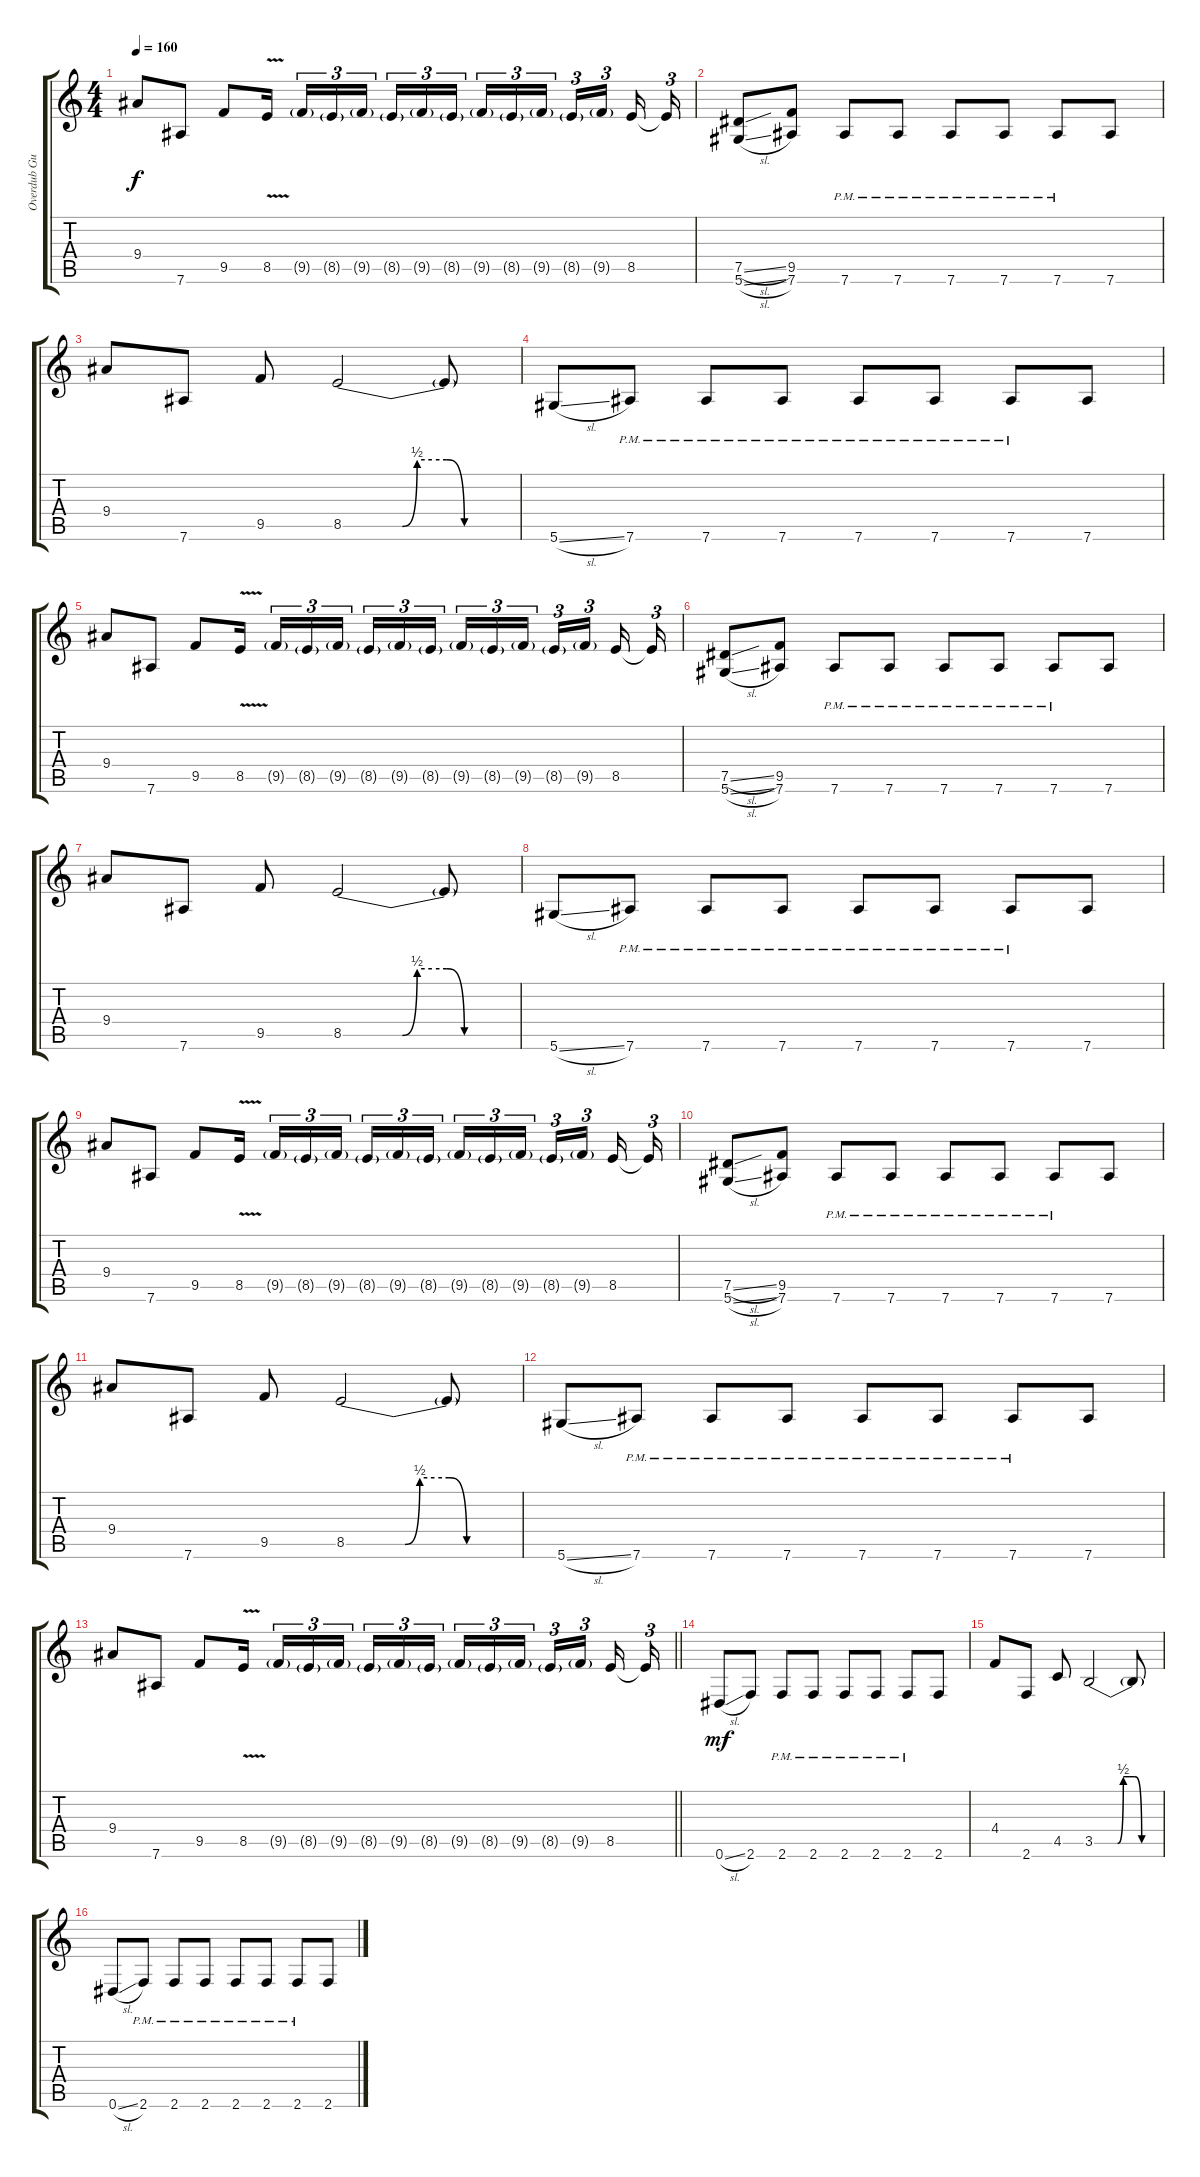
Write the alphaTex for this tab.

\track ("Overdub Guitar" "Overdub Gu") {instrument distortionguitar}
\staff {score tabs}
\tuning (Eb4 Bb3 Gb3 Db3 Ab2 Eb2) {hide}
\ts (4 4)
\tempo 160
\clef g2
\ks c
9.4.8{dy f} 7.6.8 9.5.8 8.5{v}.16{beam splitsecondary} 9.5{g}.16{tu (3 2)} 8.5{g}.16{tu (3 2)} 9.5{g}.16{tu (3 2) beam splitsecondary} 8.5{g}.16{tu (3 2)} 9.5{g}.16{tu (3 2)} 8.5{g}.16{tu (3 2) beam splitsecondary} 9.5{g}.16{tu (3 2)} 8.5{g}.16{tu (3 2)} 9.5{g}.16{tu (3 2) beam splitsecondary} 8.5{g}.16{tu (3 2)} 9.5{g}.16{tu (3 2) beam splitsecondary} 8.5.16 8.5{t}.16{tu (3 2)} |
(7.5{sl} 5.6{sl}).8 (9.5 7.6).8 7.6{pm}.8 7.6{pm}.8 7.6{pm}.8 7.6{pm}.8 7.6{pm}.8 7.6.8 |
9.4.8 7.6.8 9.5.8 8.5{be (custom 0 0 10 0 20 0 25 2 30 2 35 2 41 0 60 0)}.2 8.5{t}.8 |
5.6{sl}.8 7.6{pm}.8 7.6{pm}.8 7.6{pm}.8 7.6{pm}.8 7.6{pm}.8 7.6{pm}.8 7.6.8 |
9.4.8 7.6.8 9.5.8 8.5{v}.16{beam splitsecondary} 9.5{g}.16{tu (3 2)} 8.5{g}.16{tu (3 2)} 9.5{g}.16{tu (3 2) beam splitsecondary} 8.5{g}.16{tu (3 2)} 9.5{g}.16{tu (3 2)} 8.5{g}.16{tu (3 2) beam splitsecondary} 9.5{g}.16{tu (3 2)} 8.5{g}.16{tu (3 2)} 9.5{g}.16{tu (3 2) beam splitsecondary} 8.5{g}.16{tu (3 2)} 9.5{g}.16{tu (3 2) beam splitsecondary} 8.5.16 8.5{t}.16{tu (3 2)} |
(7.5{sl} 5.6{sl}).8 (9.5 7.6).8 7.6{pm}.8 7.6{pm}.8 7.6{pm}.8 7.6{pm}.8 7.6{pm}.8 7.6.8 |
9.4.8 7.6.8 9.5.8 8.5{be (custom 0 0 10 0 20 0 25 2 30 2 35 2 41 0 60 0)}.2 8.5{t}.8 |
5.6{sl}.8 7.6{pm}.8 7.6{pm}.8 7.6{pm}.8 7.6{pm}.8 7.6{pm}.8 7.6{pm}.8 7.6.8 |
9.4.8 7.6.8 9.5.8 8.5{v}.16{beam splitsecondary} 9.5{g}.16{tu (3 2)} 8.5{g}.16{tu (3 2)} 9.5{g}.16{tu (3 2) beam splitsecondary} 8.5{g}.16{tu (3 2)} 9.5{g}.16{tu (3 2)} 8.5{g}.16{tu (3 2) beam splitsecondary} 9.5{g}.16{tu (3 2)} 8.5{g}.16{tu (3 2)} 9.5{g}.16{tu (3 2) beam splitsecondary} 8.5{g}.16{tu (3 2)} 9.5{g}.16{tu (3 2) beam splitsecondary} 8.5.16 8.5{t}.16{tu (3 2)} |
(7.5{sl} 5.6{sl}).8 (9.5 7.6).8 7.6{pm}.8 7.6{pm}.8 7.6{pm}.8 7.6{pm}.8 7.6{pm}.8 7.6.8 |
9.4.8 7.6.8 9.5.8 8.5{be (custom 0 0 10 0 20 0 25 2 30 2 35 2 41 0 60 0)}.2 8.5{t}.8 |
5.6{sl}.8 7.6{pm}.8 7.6{pm}.8 7.6{pm}.8 7.6{pm}.8 7.6{pm}.8 7.6{pm}.8 7.6.8 |
\barLineRight lightlight
9.4.8 7.6.8 9.5.8 8.5{v}.16{beam splitsecondary} 9.5{g}.16{tu (3 2)} 8.5{g}.16{tu (3 2)} 9.5{g}.16{tu (3 2) beam splitsecondary} 8.5{g}.16{tu (3 2)} 9.5{g}.16{tu (3 2)} 8.5{g}.16{tu (3 2) beam splitsecondary} 9.5{g}.16{tu (3 2)} 8.5{g}.16{tu (3 2)} 9.5{g}.16{tu (3 2) beam splitsecondary} 8.5{g}.16{tu (3 2)} 9.5{g}.16{tu (3 2) beam splitsecondary} 8.5.16 8.5{t}.16{tu (3 2)} |
\section ("" "")
0.6{sl}.8{dy mf} 2.6.8 2.6{pm}.8 2.6{pm}.8 2.6{pm}.8 2.6{pm}.8 2.6{pm}.8 2.6.8 |
4.4.8 2.6.8 4.5.8 3.5{be (custom 0 0 10 0 20 0 25 2 30 2 35 2 41 0 60 0)}.2 3.5{t}.8 |
0.6{sl}.8 2.6{pm}.8 2.6{pm}.8 2.6{pm}.8 2.6{pm}.8 2.6{pm}.8 2.6{pm}.8 2.6.8
